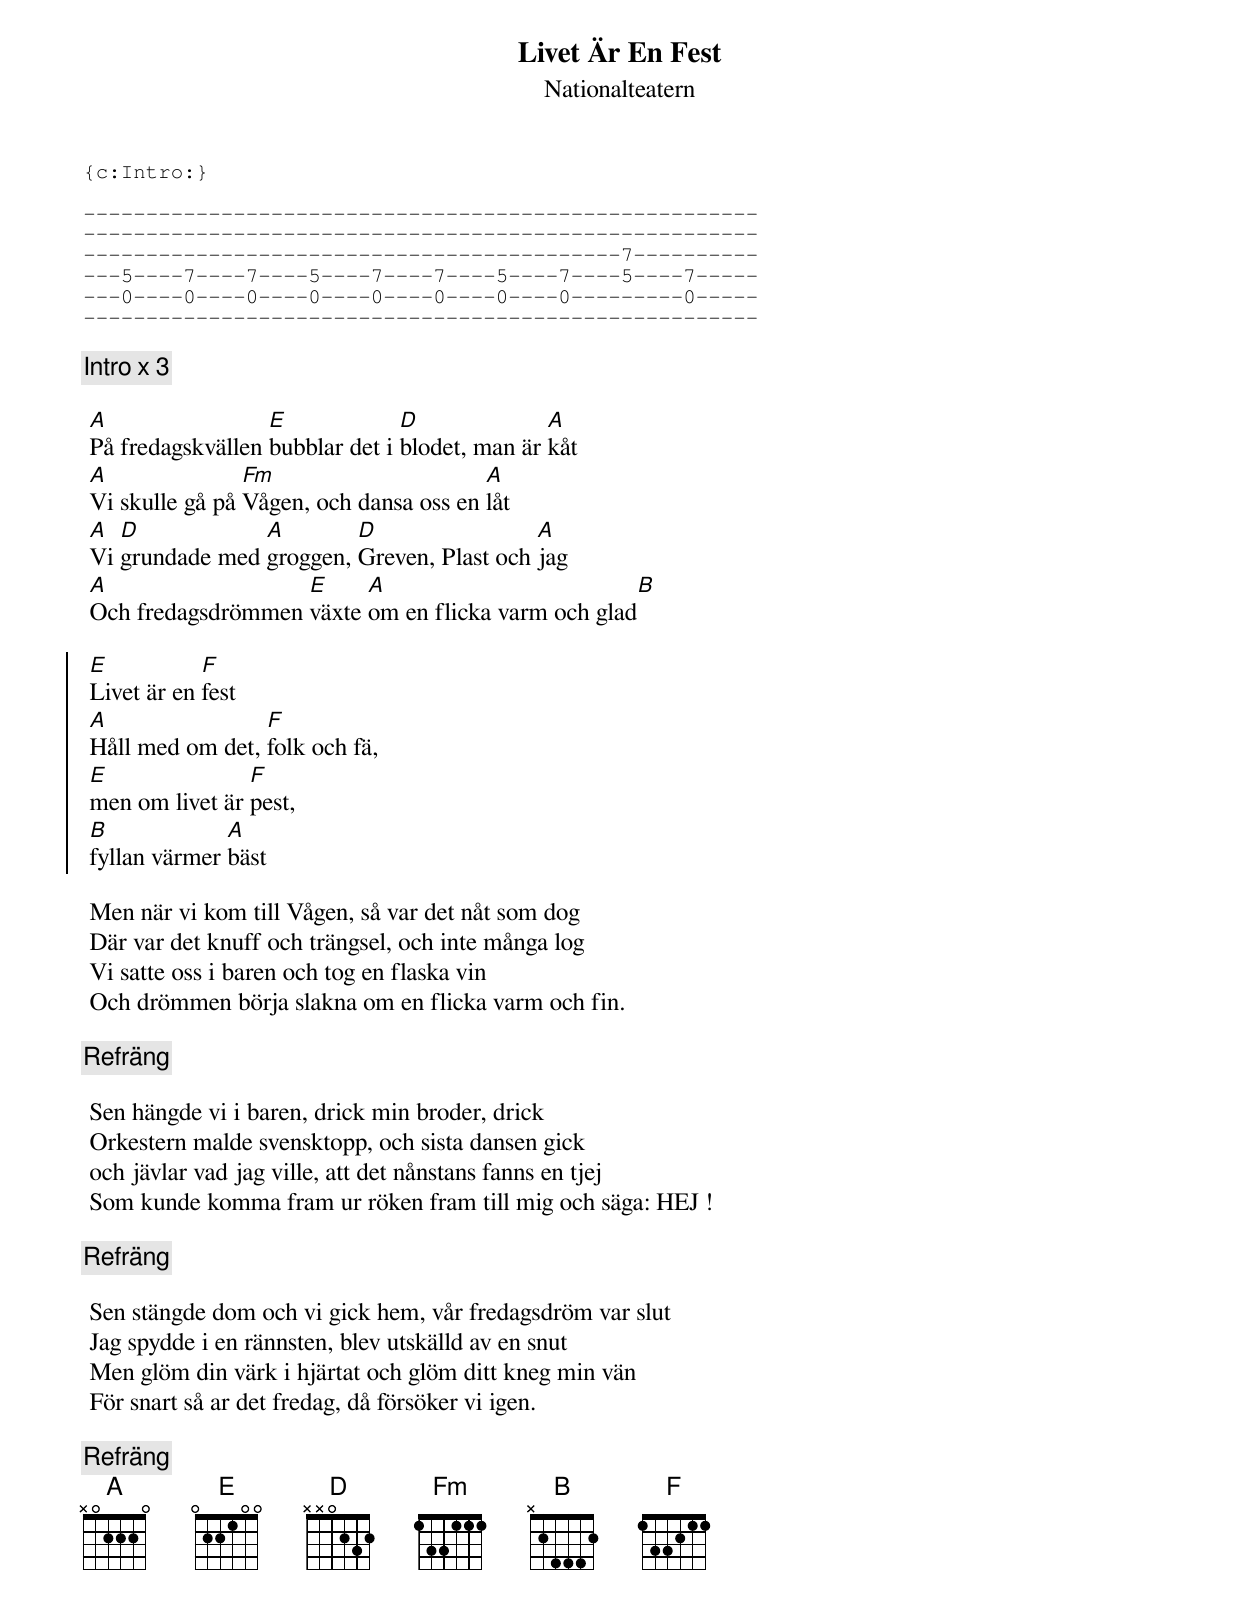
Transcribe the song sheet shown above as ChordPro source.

{t: Livet Är En Fest}
{st: Nationalteatern}

{sot}
{c:Intro:}

------------------------------------------------------
------------------------------------------------------
-------------------------------------------7----------
---5----7----7----5----7----7----5----7----5----7-----
---0----0----0----0----0----0----0----0---------0-----
------------------------------------------------------
{eot}

{c:Intro x 3}

	[A]På fredagskvällen [E]bubblar det i [D]blodet, man är [A]kåt
	[A]Vi skulle gå på [Fm]Vågen, och dansa oss en [A]låt
	[A]Vi [D]grundade med [A]groggen, [D]Greven, Plast och [A]jag
	[A]Och fredagsdrömmen [E]växte [A]om en flicka varm och glad[B]

{soc}
	[E]Livet är en [F]fest
	[A]Håll med om det, [F]folk och fä,
	[E]men om livet är [F]pest,
	[B]fyllan värmer [A]bäst
{eoc}

	Men när vi kom till Vågen, så var det nåt som dog
	Där var det knuff och trängsel, och inte många log
	Vi satte oss i baren och tog en flaska vin
	Och drömmen börja slakna om en flicka varm och fin.

{c:Refräng}

	Sen hängde vi i baren, drick min broder, drick
	Orkestern malde svensktopp, och sista dansen gick
	och jävlar vad jag ville, att det nånstans fanns en tjej
	Som kunde komma fram ur röken fram till mig och säga: HEJ !

{c:Refräng}

	Sen stängde dom och vi gick hem, vår fredagsdröm var slut
	Jag spydde i en rännsten, blev utskälld av en snut
	Men glöm din värk i hjärtat och glöm ditt kneg min vän
	För snart så ar det fredag, då försöker vi igen.

{c:Refräng}
